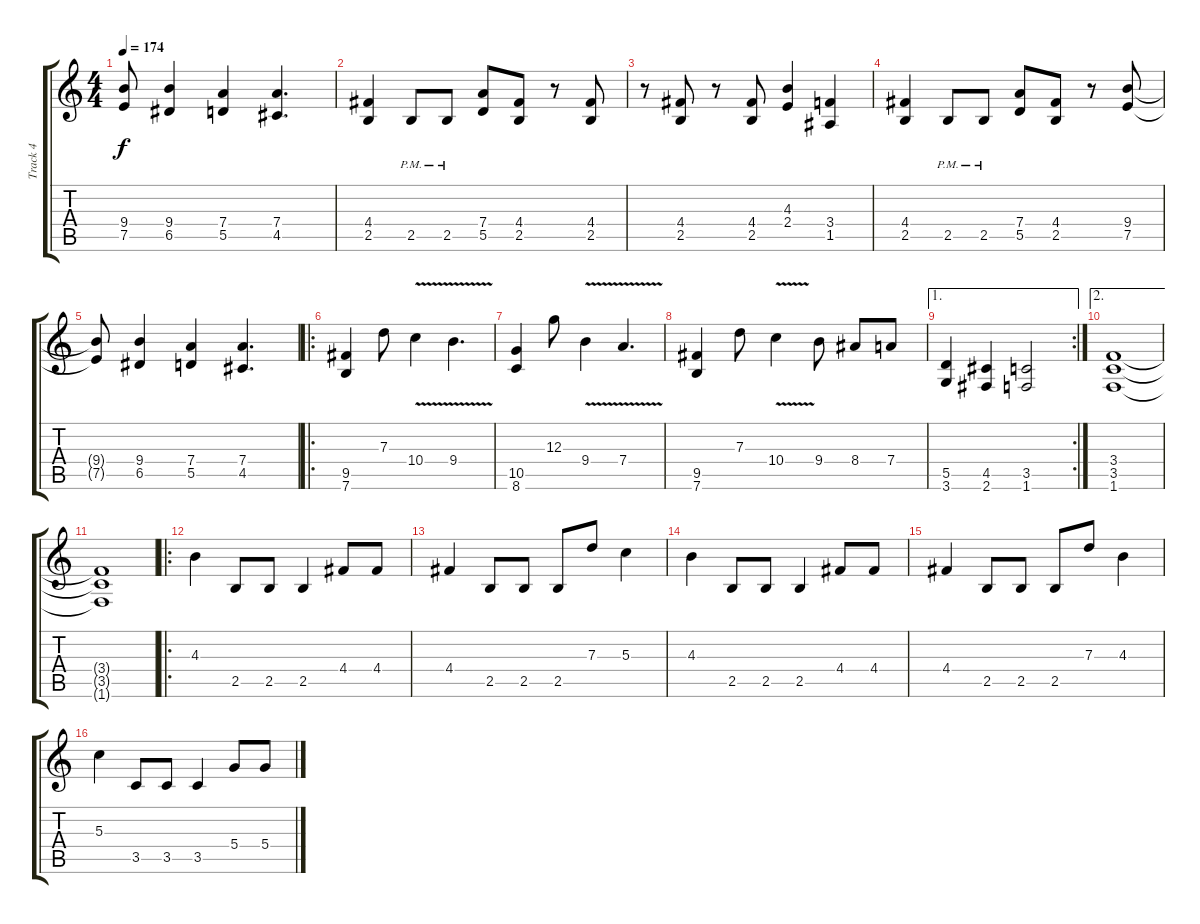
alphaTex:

\track ("Track 4" "Track 4") {instrument overdrivenguitar}
\staff {score tabs}
\tuning (E4 B3 G3 D3 A2 E2) {hide}
\ts (4 4)
\tempo 174
\clef g2
\ks c
(9.4{t} 7.5{t}).8{dy f} (9.4 6.5).4 (7.4 5.5).4 (7.4 4.5).4{d} |
(4.4 2.5).4 2.5{pm}.8 2.5{pm}.8 (7.4 5.5).8 (4.4 2.5).8 r.8 (4.4 2.5).8 |
r.8 (4.4 2.5).8 r.8 (4.4 2.5).8 (4.3 2.4).4 (3.4 1.5).4 |
(4.4 2.5).4 2.5{pm}.8 2.5{pm}.8 (7.4 5.5).8 (4.4 2.5).8 r.8 (9.4 7.5).8 |
(9.4{t} 7.5{t}).8 (9.4 6.5).4 (7.4 5.5).4 (7.4 4.5).4{d} |
\ro
(9.5 7.6).4 7.3.8 10.4{v}.4 9.4{v}.4{d} |
(10.5 8.6).4 12.3.8 9.4{v}.4 7.4{v}.4{d} |
(9.5 7.6).4 7.3.8 10.4{v}.4 9.4.8 8.4.8 7.4.8 |
\ae 1
\rc 2
(5.5 3.6).4 (4.5 2.6).4 (3.5 1.6).2 |
\ae 2
(3.4 3.5 1.6).1 |
(3.4{t} 3.5{t} 1.6{t}).1 |
\ro
4.3.4 2.5.8 2.5.8 2.5.4 4.4.8 4.4.8 |
4.4.4 2.5.8 2.5.8 2.5.8 7.3.8 5.3.4 |
4.3.4 2.5.8 2.5.8 2.5.4 4.4.8 4.4.8 |
4.4.4 2.5.8 2.5.8 2.5.8 7.3.8 4.3.4 |
5.3.4 3.5.8 3.5.8 3.5.4 5.4.8 5.4.8
